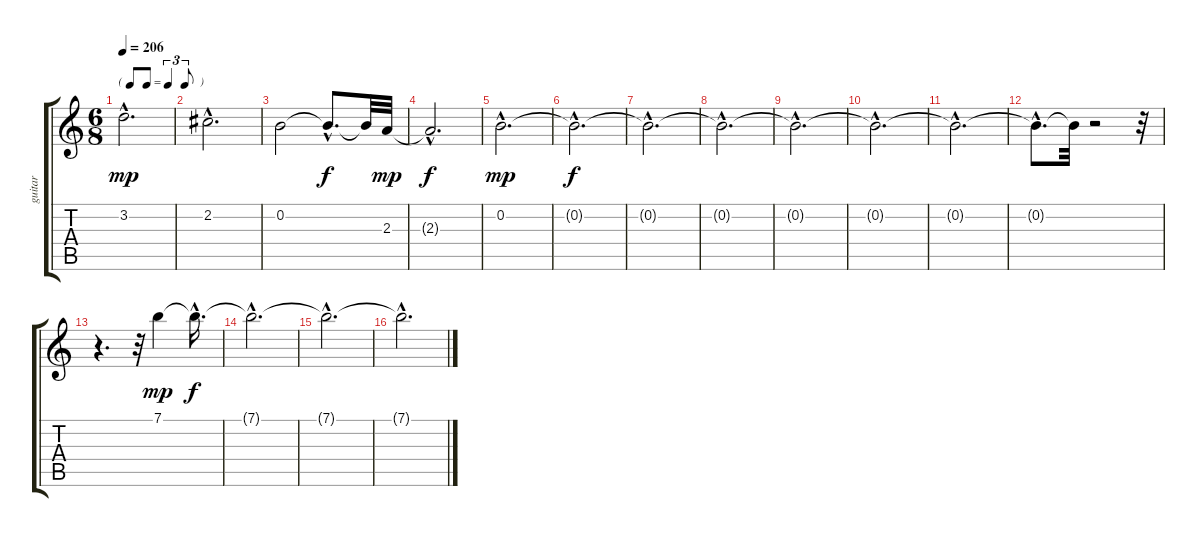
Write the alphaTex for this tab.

\track ("guitar" "guitar") {instrument distortionguitar}
\staff {score tabs}
\tuning (E4 B3 G3 D3 A2 E2) {hide}
\ts (6 8)
\tf triplet8th
\tempo 206
\clef g2
\ks c
3.2{hac}.2{d dy mp} |
2.2{hac}.2{d} |
0.2.2 0.2{hac t}.8{d dy f} 0.2{t}.32 2.3.32{dy mp} |
2.3{hac t}.2{d dy f} |
0.2{hac}.2{d dy mp} |
0.2{hac t}.2{d dy f} |
0.2{hac t}.2{d} |
0.2{hac t}.2{d} |
0.2{hac t}.2{d} |
0.2{hac t}.2{d} |
0.2{hac t}.2{d} |
0.2{hac t}.8{d} 0.2{t}.32 r.2 r.32 |
r.4{d} r.32 7.1.4{dy mp} 7.1{hac t}.16{d dy f} |
7.1{hac t}.2{d} |
7.1{hac t}.2{d} |
7.1{hac t}.2{d}
